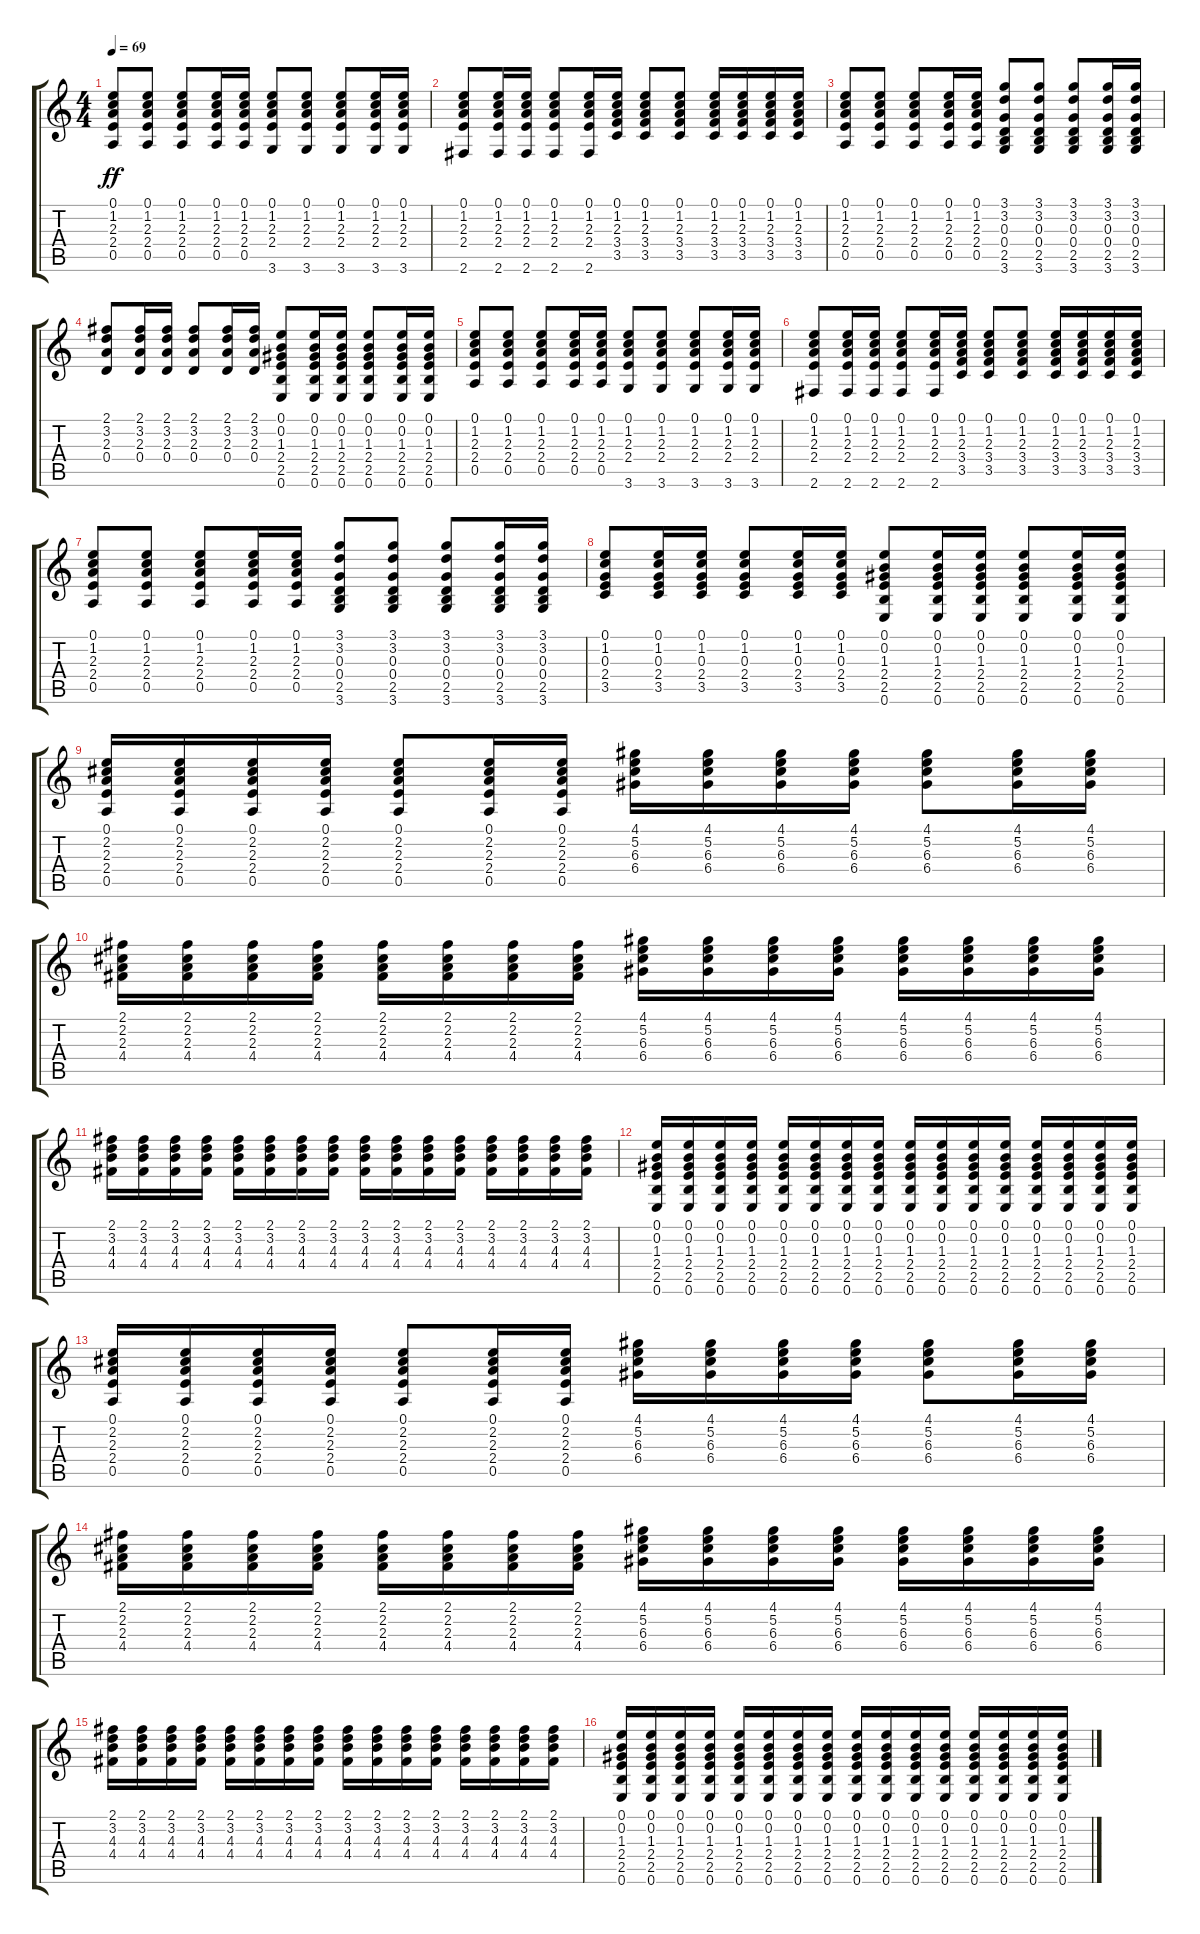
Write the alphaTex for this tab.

\track "" {instrument electricguitarclean}
\staff {score tabs}
\tuning (E4 B3 G3 D3 A2 E2) {hide}
\ts (4 4)
\tempo 69
\clef g2
\ks c
(0.1 1.2 2.3 2.4 0.5).8{dy ff} (0.1 1.2 2.3 2.4 0.5).8 (0.1 1.2 2.3 2.4 0.5).8 (0.1 1.2 2.3 2.4 0.5).16 (0.1 1.2 2.3 2.4 0.5).16 (0.1 1.2 2.3 2.4 3.6).8 (0.1 1.2 2.3 2.4 3.6).8 (0.1 1.2 2.3 2.4 3.6).8 (0.1 1.2 2.3 2.4 3.6).16 (0.1 1.2 2.3 2.4 3.6).16 |
(0.1 1.2 2.3 2.4 2.6).8 (0.1 1.2 2.3 2.4 2.6).16 (0.1 1.2 2.3 2.4 2.6).16 (0.1 1.2 2.3 2.4 2.6).8 (0.1 1.2 2.3 2.4 2.6).16 (0.1 1.2 2.3 3.4 3.5).16 (0.1 1.2 2.3 3.4 3.5).8 (0.1 1.2 2.3 3.4 3.5).8 (0.1 1.2 2.3 3.4 3.5).16 (0.1 1.2 2.3 3.4 3.5).16 (0.1 1.2 2.3 3.4 3.5).16 (0.1 1.2 2.3 3.4 3.5).16 |
(0.1 1.2 2.3 2.4 0.5).8 (0.1 1.2 2.3 2.4 0.5).8 (0.1 1.2 2.3 2.4 0.5).8 (0.1 1.2 2.3 2.4 0.5).16 (0.1 1.2 2.3 2.4 0.5).16 (3.1 3.2 0.3 0.4 2.5 3.6).8 (3.1 3.2 0.3 0.4 2.5 3.6).8 (3.1 3.2 0.3 0.4 2.5 3.6).8 (3.1 3.2 0.3 0.4 2.5 3.6).16 (3.1 3.2 0.3 0.4 2.5 3.6).16 |
(2.1 3.2 2.3 0.4).8 (2.1 3.2 2.3 0.4).16 (2.1 3.2 2.3 0.4).16 (2.1 3.2 2.3 0.4).8 (2.1 3.2 2.3 0.4).16 (2.1 3.2 2.3 0.4).16 (0.1 0.2 1.3 2.4 2.5 0.6).8 (0.1 0.2 1.3 2.4 2.5 0.6).16 (0.1 0.2 1.3 2.4 2.5 0.6).16 (0.1 0.2 1.3 2.4 2.5 0.6).8 (0.1 0.2 1.3 2.4 2.5 0.6).16 (0.1 0.2 1.3 2.4 2.5 0.6).16 |
(0.1 1.2 2.3 2.4 0.5).8 (0.1 1.2 2.3 2.4 0.5).8 (0.1 1.2 2.3 2.4 0.5).8 (0.1 1.2 2.3 2.4 0.5).16 (0.1 1.2 2.3 2.4 0.5).16 (0.1 1.2 2.3 2.4 3.6).8 (0.1 1.2 2.3 2.4 3.6).8 (0.1 1.2 2.3 2.4 3.6).8 (0.1 1.2 2.3 2.4 3.6).16 (0.1 1.2 2.3 2.4 3.6).16 |
(0.1 1.2 2.3 2.4 2.6).8 (0.1 1.2 2.3 2.4 2.6).16 (0.1 1.2 2.3 2.4 2.6).16 (0.1 1.2 2.3 2.4 2.6).8 (0.1 1.2 2.3 2.4 2.6).16 (0.1 1.2 2.3 3.4 3.5).16 (0.1 1.2 2.3 3.4 3.5).8 (0.1 1.2 2.3 3.4 3.5).8 (0.1 1.2 2.3 3.4 3.5).16 (0.1 1.2 2.3 3.4 3.5).16 (0.1 1.2 2.3 3.4 3.5).16 (0.1 1.2 2.3 3.4 3.5).16 |
(0.1 1.2 2.3 2.4 0.5).8 (0.1 1.2 2.3 2.4 0.5).8 (0.1 1.2 2.3 2.4 0.5).8 (0.1 1.2 2.3 2.4 0.5).16 (0.1 1.2 2.3 2.4 0.5).16 (3.1 3.2 0.3 0.4 2.5 3.6).8 (3.1 3.2 0.3 0.4 2.5 3.6).8 (3.1 3.2 0.3 0.4 2.5 3.6).8 (3.1 3.2 0.3 0.4 2.5 3.6).16 (3.1 3.2 0.3 0.4 2.5 3.6).16 |
(0.1 1.2 0.3 2.4 3.5).8 (0.1 1.2 0.3 2.4 3.5).16 (0.1 1.2 0.3 2.4 3.5).16 (0.1 1.2 0.3 2.4 3.5).8 (0.1 1.2 0.3 2.4 3.5).16 (0.1 1.2 0.3 2.4 3.5).16 (0.1 0.2 1.3 2.4 2.5 0.6).8 (0.1 0.2 1.3 2.4 2.5 0.6).16 (0.1 0.2 1.3 2.4 2.5 0.6).16 (0.1 0.2 1.3 2.4 2.5 0.6).8 (0.1 0.2 1.3 2.4 2.5 0.6).16 (0.1 0.2 1.3 2.4 2.5 0.6).16 |
(0.1 2.2 2.3 2.4 0.5).16 (0.1 2.2 2.3 2.4 0.5).16 (0.1 2.2 2.3 2.4 0.5).16 (0.1 2.2 2.3 2.4 0.5).16 (0.1 2.2 2.3 2.4 0.5).8 (0.1 2.2 2.3 2.4 0.5).16 (0.1 2.2 2.3 2.4 0.5).16 (4.1 5.2 6.3 6.4).16 (4.1 5.2 6.3 6.4).16 (4.1 5.2 6.3 6.4).16 (4.1 5.2 6.3 6.4).16 (4.1 5.2 6.3 6.4).8 (4.1 5.2 6.3 6.4).16 (4.1 5.2 6.3 6.4).16 |
(2.1 2.2 2.3 4.4).16 (2.1 2.2 2.3 4.4).16 (2.1 2.2 2.3 4.4).16 (2.1 2.2 2.3 4.4).16 (2.1 2.2 2.3 4.4).16 (2.1 2.2 2.3 4.4).16 (2.1 2.2 2.3 4.4).16 (2.1 2.2 2.3 4.4).16 (4.1 5.2 6.3 6.4).16 (4.1 5.2 6.3 6.4).16 (4.1 5.2 6.3 6.4).16 (4.1 5.2 6.3 6.4).16 (4.1 5.2 6.3 6.4).16 (4.1 5.2 6.3 6.4).16 (4.1 5.2 6.3 6.4).16 (4.1 5.2 6.3 6.4).16 |
(2.1 3.2 4.3 4.4).16 (2.1 3.2 4.3 4.4).16 (2.1 3.2 4.3 4.4).16 (2.1 3.2 4.3 4.4).16 (2.1 3.2 4.3 4.4).16 (2.1 3.2 4.3 4.4).16 (2.1 3.2 4.3 4.4).16 (2.1 3.2 4.3 4.4).16 (2.1 3.2 4.3 4.4).16 (2.1 3.2 4.3 4.4).16 (2.1 3.2 4.3 4.4).16 (2.1 3.2 4.3 4.4).16 (2.1 3.2 4.3 4.4).16 (2.1 3.2 4.3 4.4).16 (2.1 3.2 4.3 4.4).16 (2.1 3.2 4.3 4.4).16 |
(0.1 0.2 1.3 2.4 2.5 0.6).16 (0.1 0.2 1.3 2.4 2.5 0.6).16 (0.1 0.2 1.3 2.4 2.5 0.6).16 (0.1 0.2 1.3 2.4 2.5 0.6).16 (0.1 0.2 1.3 2.4 2.5 0.6).16 (0.1 0.2 1.3 2.4 2.5 0.6).16 (0.1 0.2 1.3 2.4 2.5 0.6).16 (0.1 0.2 1.3 2.4 2.5 0.6).16 (0.1 0.2 1.3 2.4 2.5 0.6).16 (0.1 0.2 1.3 2.4 2.5 0.6).16 (0.1 0.2 1.3 2.4 2.5 0.6).16 (0.1 0.2 1.3 2.4 2.5 0.6).16 (0.1 0.2 1.3 2.4 2.5 0.6).16 (0.1 0.2 1.3 2.4 2.5 0.6).16 (0.1 0.2 1.3 2.4 2.5 0.6).16 (0.1 0.2 1.3 2.4 2.5 0.6).16 |
(0.1 2.2 2.3 2.4 0.5).16 (0.1 2.2 2.3 2.4 0.5).16 (0.1 2.2 2.3 2.4 0.5).16 (0.1 2.2 2.3 2.4 0.5).16 (0.1 2.2 2.3 2.4 0.5).8 (0.1 2.2 2.3 2.4 0.5).16 (0.1 2.2 2.3 2.4 0.5).16 (4.1 5.2 6.3 6.4).16 (4.1 5.2 6.3 6.4).16 (4.1 5.2 6.3 6.4).16 (4.1 5.2 6.3 6.4).16 (4.1 5.2 6.3 6.4).8 (4.1 5.2 6.3 6.4).16 (4.1 5.2 6.3 6.4).16 |
(2.1 2.2 2.3 4.4).16 (2.1 2.2 2.3 4.4).16 (2.1 2.2 2.3 4.4).16 (2.1 2.2 2.3 4.4).16 (2.1 2.2 2.3 4.4).16 (2.1 2.2 2.3 4.4).16 (2.1 2.2 2.3 4.4).16 (2.1 2.2 2.3 4.4).16 (4.1 5.2 6.3 6.4).16 (4.1 5.2 6.3 6.4).16 (4.1 5.2 6.3 6.4).16 (4.1 5.2 6.3 6.4).16 (4.1 5.2 6.3 6.4).16 (4.1 5.2 6.3 6.4).16 (4.1 5.2 6.3 6.4).16 (4.1 5.2 6.3 6.4).16 |
(2.1 3.2 4.3 4.4).16 (2.1 3.2 4.3 4.4).16 (2.1 3.2 4.3 4.4).16 (2.1 3.2 4.3 4.4).16 (2.1 3.2 4.3 4.4).16 (2.1 3.2 4.3 4.4).16 (2.1 3.2 4.3 4.4).16 (2.1 3.2 4.3 4.4).16 (2.1 3.2 4.3 4.4).16 (2.1 3.2 4.3 4.4).16 (2.1 3.2 4.3 4.4).16 (2.1 3.2 4.3 4.4).16 (2.1 3.2 4.3 4.4).16 (2.1 3.2 4.3 4.4).16 (2.1 3.2 4.3 4.4).16 (2.1 3.2 4.3 4.4).16 |
(0.1 0.2 1.3 2.4 2.5 0.6).16 (0.1 0.2 1.3 2.4 2.5 0.6).16 (0.1 0.2 1.3 2.4 2.5 0.6).16 (0.1 0.2 1.3 2.4 2.5 0.6).16 (0.1 0.2 1.3 2.4 2.5 0.6).16 (0.1 0.2 1.3 2.4 2.5 0.6).16 (0.1 0.2 1.3 2.4 2.5 0.6).16 (0.1 0.2 1.3 2.4 2.5 0.6).16 (0.1 0.2 1.3 2.4 2.5 0.6).16 (0.1 0.2 1.3 2.4 2.5 0.6).16 (0.1 0.2 1.3 2.4 2.5 0.6).16 (0.1 0.2 1.3 2.4 2.5 0.6).16 (0.1 0.2 1.3 2.4 2.5 0.6).16 (0.1 0.2 1.3 2.4 2.5 0.6).16 (0.1 0.2 1.3 2.4 2.5 0.6).16 (0.1 0.2 1.3 2.4 2.5 0.6).16
